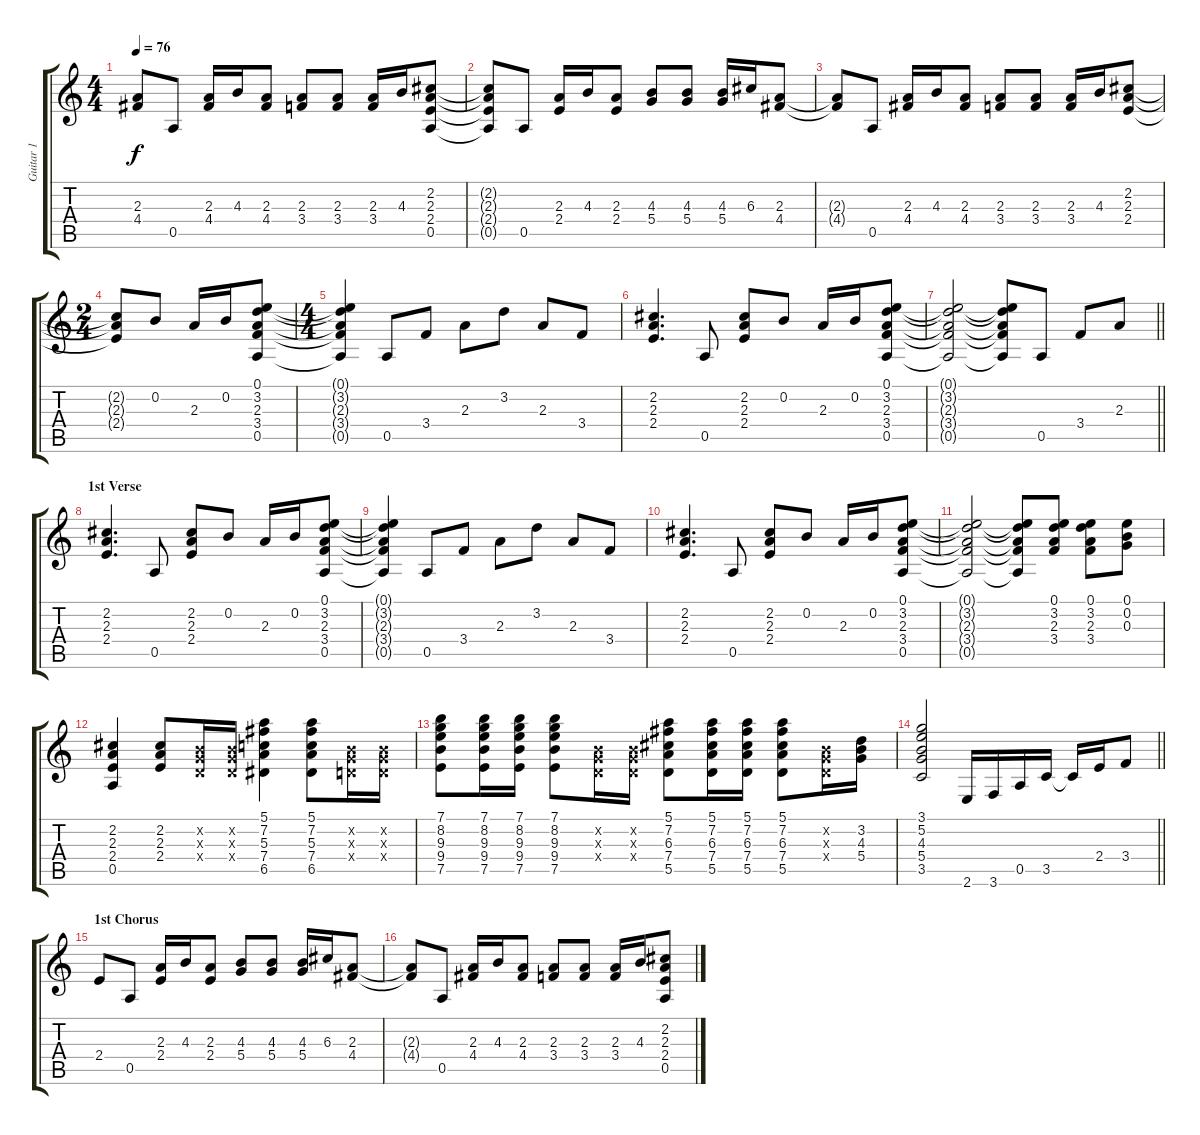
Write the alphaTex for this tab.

\track ("Guitar 1" "Guitar 1") {instrument electricguitarclean}
\staff {score tabs}
\tuning (E4 B3 G3 D3 A2 D2) {hide}
\ts (4 4)
\tempo 76
\clef g2
\ks c
(2.3{t} 4.4{t}).8{dy f} 0.5.8 (2.3 4.4).16 4.3.16 (2.3 4.4).8 (2.3 3.4).8 (2.3 3.4).8 (2.3 3.4).16 4.3.16 (2.2 2.3 2.4 0.5).8 |
(2.2{t} 2.3{t} 2.4{t} 0.5{t}).8 0.5.8 (2.3 2.4).16 4.3.16 (2.3 2.4).8 (4.3 5.4).8 (4.3 5.4).8 (4.3 5.4).16 6.3.16 (2.3 4.4).8 |
(2.3{t} 4.4{t}).8 0.5.8 (2.3 4.4).16 4.3.16 (2.3 4.4).8 (2.3 3.4).8 (2.3 3.4).8 (2.3 3.4).16 4.3.16 (2.2 2.3 2.4).8 |
\ts (2 4)
(2.2{t} 2.3{t} 2.4{t}).8 0.2.8 2.3.16 0.2.16 (0.1 3.2 2.3 3.4 0.5).8 |
\ts (4 4)
(0.1{t} 3.2{t} 2.3{t} 3.4{t} 0.5{t}).4 0.5.8 3.4.8 2.3.8 3.2.8 2.3.8 3.4.8 |
(2.2 2.3 2.4).4{d} 0.5.8 (2.2 2.3 2.4).8 0.2.8 2.3.16 0.2.16 (0.1 3.2 2.3 3.4 0.5).8 |
\barLineRight lightlight
(0.1{t} 3.2{t} 2.3{t} 3.4{t} 0.5{t}).2 (0.1{t} 3.2{t} 2.3{t} 3.4{t} 0.5{t}).8 0.5.8 3.4.8 2.3.8 |
\section ("" "1st Verse")
(2.2 2.3 2.4).4{d} 0.5.8 (2.2 2.3 2.4).8 0.2.8 2.3.16 0.2.16 (0.1 3.2 2.3 3.4 0.5).8 |
(0.1{t} 3.2{t} 2.3{t} 3.4{t} 0.5{t}).4 0.5.8 3.4.8 2.3.8 3.2.8 2.3.8 3.4.8 |
(2.2 2.3 2.4).4{d} 0.5.8 (2.2 2.3 2.4).8 0.2.8 2.3.16 0.2.16 (0.1 3.2 2.3 3.4 0.5).8 |
(0.1{t} 3.2{t} 2.3{t} 3.4{t} 0.5{t}).2 (0.1{t} 3.2{t} 2.3{t} 3.4{t} 0.5{t}).8 (0.1 3.2 2.3 3.4).8 (0.1 3.2 2.3 3.4).8 (0.1 0.2 0.3).8 |
(2.2 2.3 2.4 0.5).4 (2.2 2.3 2.4).8 (0.2{x} 0.3{x} 0.4{x}).16 (0.2{x} 0.3{x} 0.4{x}).16 (5.1 7.2 5.3 7.4 6.5).4 (5.1 7.2 5.3 7.4 6.5).8 (0.2{x} 0.3{x} 0.4{x}).16 (0.2{x} 0.3{x} 0.4{x}).16 |
(7.1 8.2 9.3 9.4 7.5).8 (7.1 8.2 9.3 9.4 7.5).16 (7.1 8.2 9.3 9.4 7.5).16 (7.1 8.2 9.3 9.4 7.5).8 (0.2{x} 0.3{x} 0.4{x}).16 (0.2{x} 0.3{x} 0.4{x}).16 (5.1 7.2 6.3 7.4 5.5).8 (5.1 7.2 6.3 7.4 5.5).16 (5.1 7.2 6.3 7.4 5.5).16 (5.1 7.2 6.3 7.4 5.5).8 (0.2{x} 0.3{x} 0.4{x}).16 (3.2 4.3 5.4).16 |
\barLineRight lightlight
(3.1 5.2 4.3 5.4 3.5).2 2.6.16 3.6.16 0.5.16 3.5.16 3.5{t}.16 2.4.16 3.4.8 |
\section ("" "1st Chorus")
2.4.8 0.5.8 (2.3 2.4).16 4.3.16 (2.3 2.4).8 (4.3 5.4).8 (4.3 5.4).8 (4.3 5.4).16 6.3.16 (2.3 4.4).8 |
(2.3{t} 4.4{t}).8 0.5.8 (2.3 4.4).16 4.3.16 (2.3 4.4).8 (2.3 3.4).8 (2.3 3.4).8 (2.3 3.4).16 4.3.16 (2.2 2.3 2.4 0.5).8
